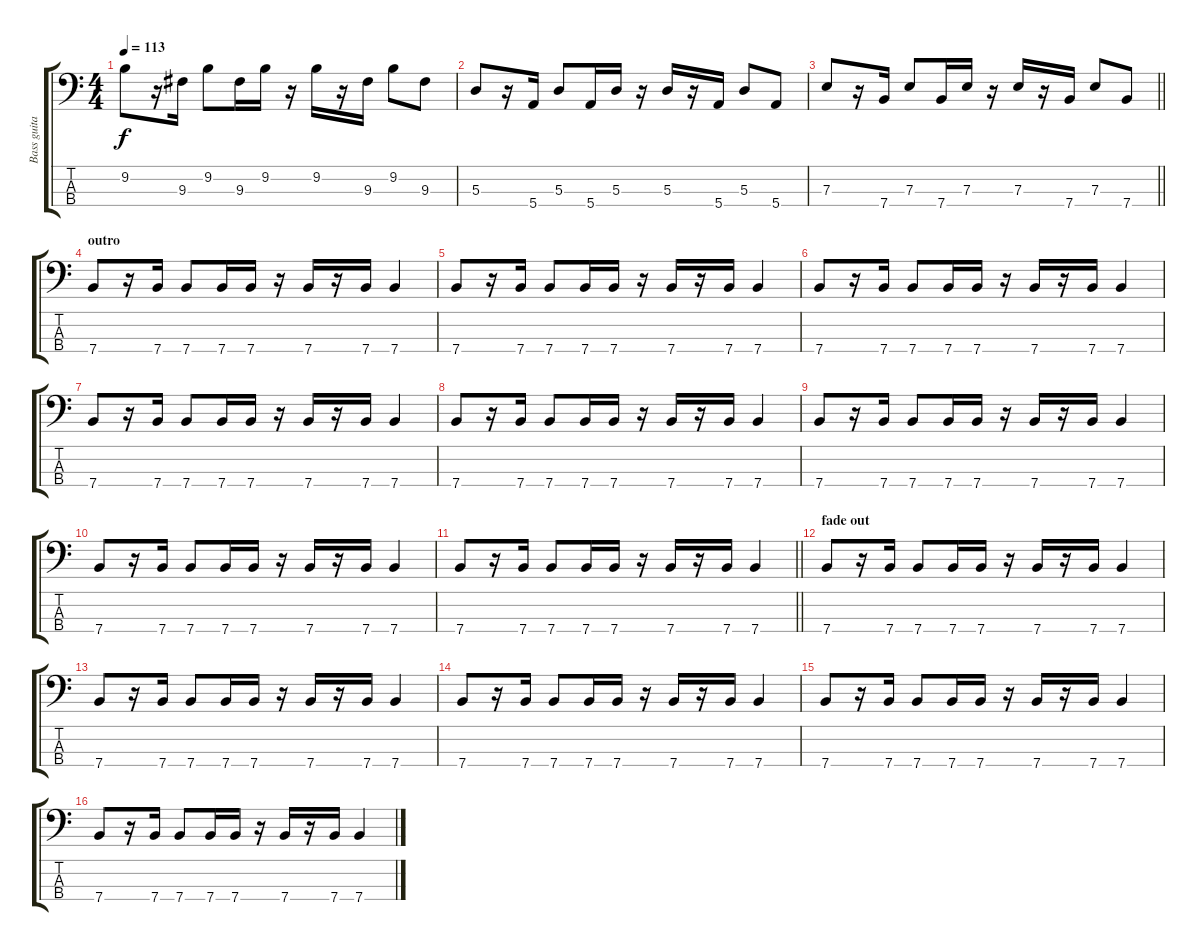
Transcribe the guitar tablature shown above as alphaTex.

\track ("Bass guitar" "Bass guita") {instrument electricbassfinger}
\staff {score tabs}
\tuning (G2 D2 A1 E1) {hide}
\ts (4 4)
\tempo 113
\clef f4
\ks c
9.2.8{dy f} r.16 9.3.16 9.2.8 9.3.16 9.2.16 r.16 9.2.16 r.16 9.3.16 9.2.8 9.3.8 |
5.3.8 r.16 5.4.16 5.3.8 5.4.16 5.3.16 r.16 5.3.16 r.16 5.4.16 5.3.8 5.4.8 |
\barLineRight lightlight
7.3.8 r.16 7.4.16 7.3.8 7.4.16 7.3.16 r.16 7.3.16 r.16 7.4.16 7.3.8 7.4.8 |
\section ("" "outro")
7.4.8 r.16 7.4.16 7.4.8 7.4.16 7.4.16 r.16 7.4.16 r.16 7.4.16 7.4.4 |
7.4.8 r.16 7.4.16 7.4.8 7.4.16 7.4.16 r.16 7.4.16 r.16 7.4.16 7.4.4 |
7.4.8 r.16 7.4.16 7.4.8 7.4.16 7.4.16 r.16 7.4.16 r.16 7.4.16 7.4.4 |
7.4.8 r.16 7.4.16 7.4.8 7.4.16 7.4.16 r.16 7.4.16 r.16 7.4.16 7.4.4 |
7.4.8 r.16 7.4.16 7.4.8 7.4.16 7.4.16 r.16 7.4.16 r.16 7.4.16 7.4.4 |
7.4.8 r.16 7.4.16 7.4.8 7.4.16 7.4.16 r.16 7.4.16 r.16 7.4.16 7.4.4 |
7.4.8 r.16 7.4.16 7.4.8 7.4.16 7.4.16 r.16 7.4.16 r.16 7.4.16 7.4.4 |
\barLineRight lightlight
7.4.8 r.16 7.4.16 7.4.8 7.4.16 7.4.16 r.16 7.4.16 r.16 7.4.16 7.4.4 |
\section ("" "fade out")
7.4.8{volume 8} r.16 7.4.16 7.4.8 7.4.16 7.4.16 r.16 7.4.16 r.16 7.4.16 7.4.4 |
7.4.8 r.16 7.4.16 7.4.8 7.4.16 7.4.16 r.16 7.4.16 r.16 7.4.16 7.4.4 |
7.4.8 r.16 7.4.16 7.4.8 7.4.16 7.4.16 r.16 7.4.16 r.16 7.4.16 7.4.4 |
7.4.8{volume 0} r.16 7.4.16 7.4.8 7.4.16 7.4.16 r.16 7.4.16 r.16 7.4.16 7.4.4 |
7.4.8 r.16 7.4.16 7.4.8 7.4.16 7.4.16 r.16 7.4.16 r.16 7.4.16 7.4.4
